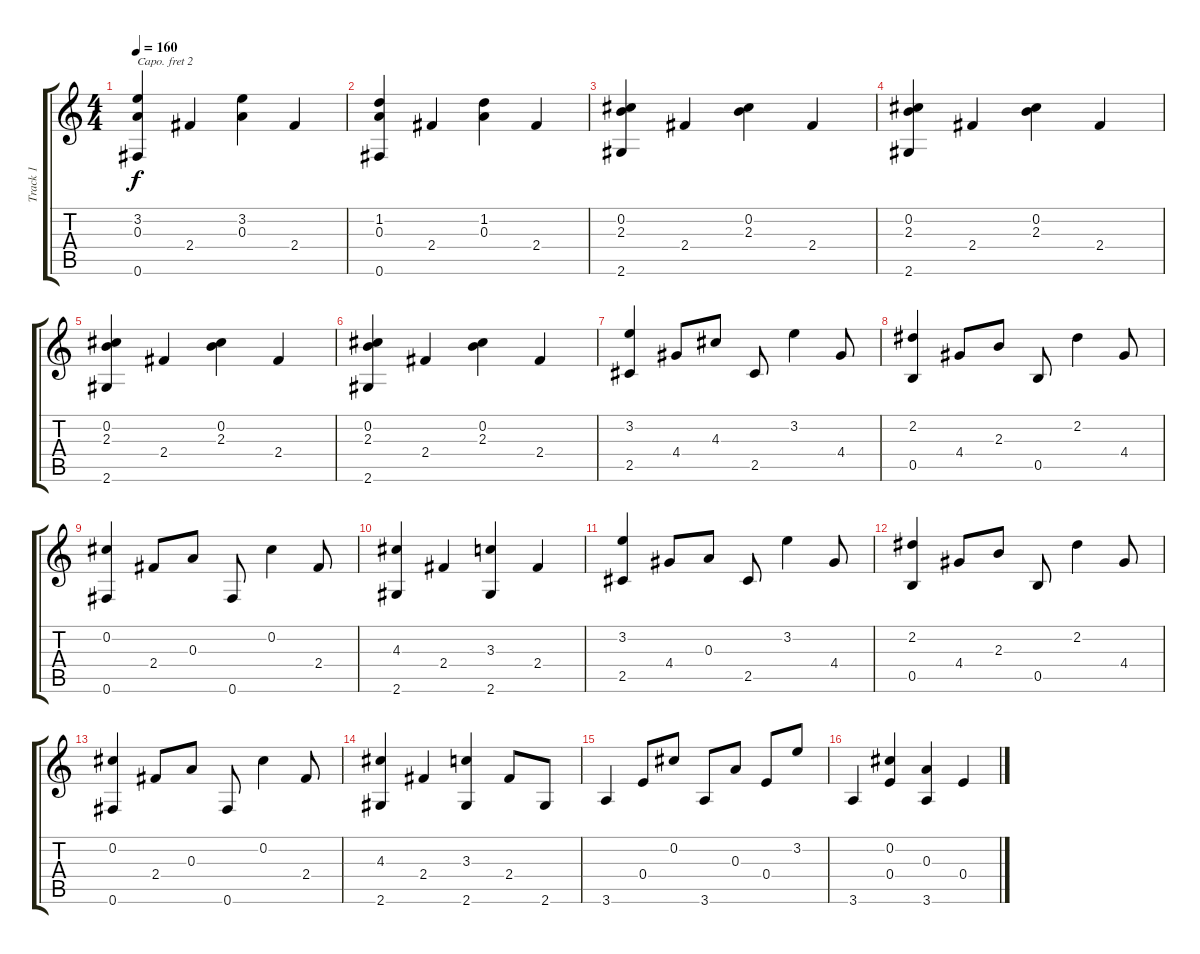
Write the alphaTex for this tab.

\track ("Track 1" "Track 1") {instrument acousticguitarsteel}
\staff {score tabs}
\capo 2
\tuning (E4 B3 G3 D3 A2 E2) {hide}
\ts (4 4)
\tempo 160
\clef g2
\ks c
(3.2 0.3 0.6).4{dy f} 2.4.4 (3.2 0.3).4 2.4.4 |
(1.2 0.3 0.6).4 2.4.4 (1.2 0.3).4 2.4.4 |
(0.2 2.3 2.6).4 2.4.4 (0.2 2.3).4 2.4.4 |
(0.2 2.3 2.6).4 2.4.4 (0.2 2.3).4 2.4.4 |
(0.2 2.3 2.6).4 2.4.4 (0.2 2.3).4 2.4.4 |
(0.2 2.3 2.6).4 2.4.4 (0.2 2.3).4 2.4.4 |
(3.2 2.5).4 4.4.8 4.3.8 2.5.8 3.2.4 4.4.8 |
(2.2 0.5).4 4.4.8 2.3.8 0.5.8 2.2.4 4.4.8 |
(0.2 0.6).4 2.4.8 0.3.8 0.6.8 0.2.4 2.4.8 |
(4.3 2.6).4 2.4.4 (3.3 2.6).4 2.4.4 |
(3.2 2.5).4 4.4.8 0.3.8 2.5.8 3.2.4 4.4.8 |
(2.2 0.5).4 4.4.8 2.3.8 0.5.8 2.2.4 4.4.8 |
(0.2 0.6).4 2.4.8 0.3.8 0.6.8 0.2.4 2.4.8 |
(4.3 2.6).4 2.4.4 (3.3 2.6).4 2.4.8 2.6.8 |
3.6.4 0.4.8 0.2.8 3.6.8 0.3.8 0.4.8 3.2.8 |
3.6.4 (0.2 0.4).4 (0.3 3.6).4 0.4.4
